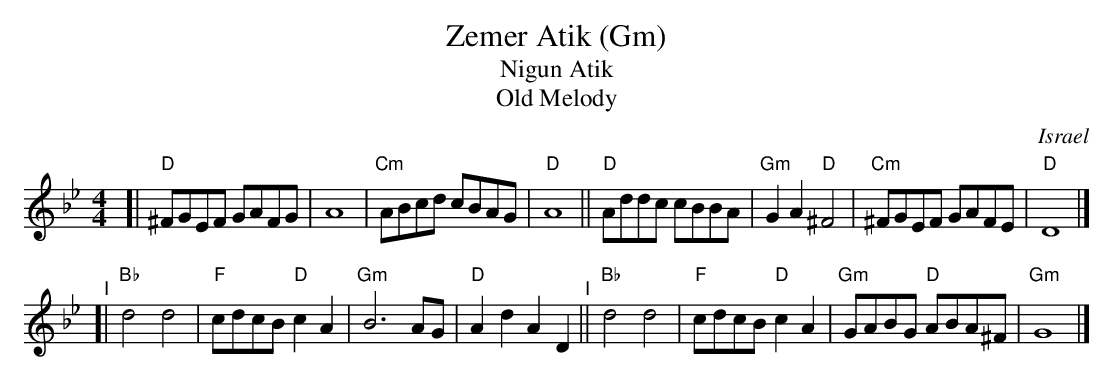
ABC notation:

X:1
T: Zemer Atik (Gm)
T: Nigun Atik
T: Old Melody
O: Israel
M: 4/4
L: 1/8
K: Gm
[| "D"^FGEF GAFG | A8 | "Cm"ABcd cBAG | "D"A8 \
|| "D"Addc cBBA | "Gm"G2A2 "D"^F4 | "Cm"^FGEF GAFE | "D"D8 |]
"^I"[| "Bb"d4 d4 | "F"cdcB "D"c2A2  | "Gm"B6 AG | "D"A2d2 A2D2 "^I"\
|| "Bb"d4 d4 | "F"cdcB "D"c2A2  | "Gm"GABG "D"ABA^F | "Gm"G8 |]
